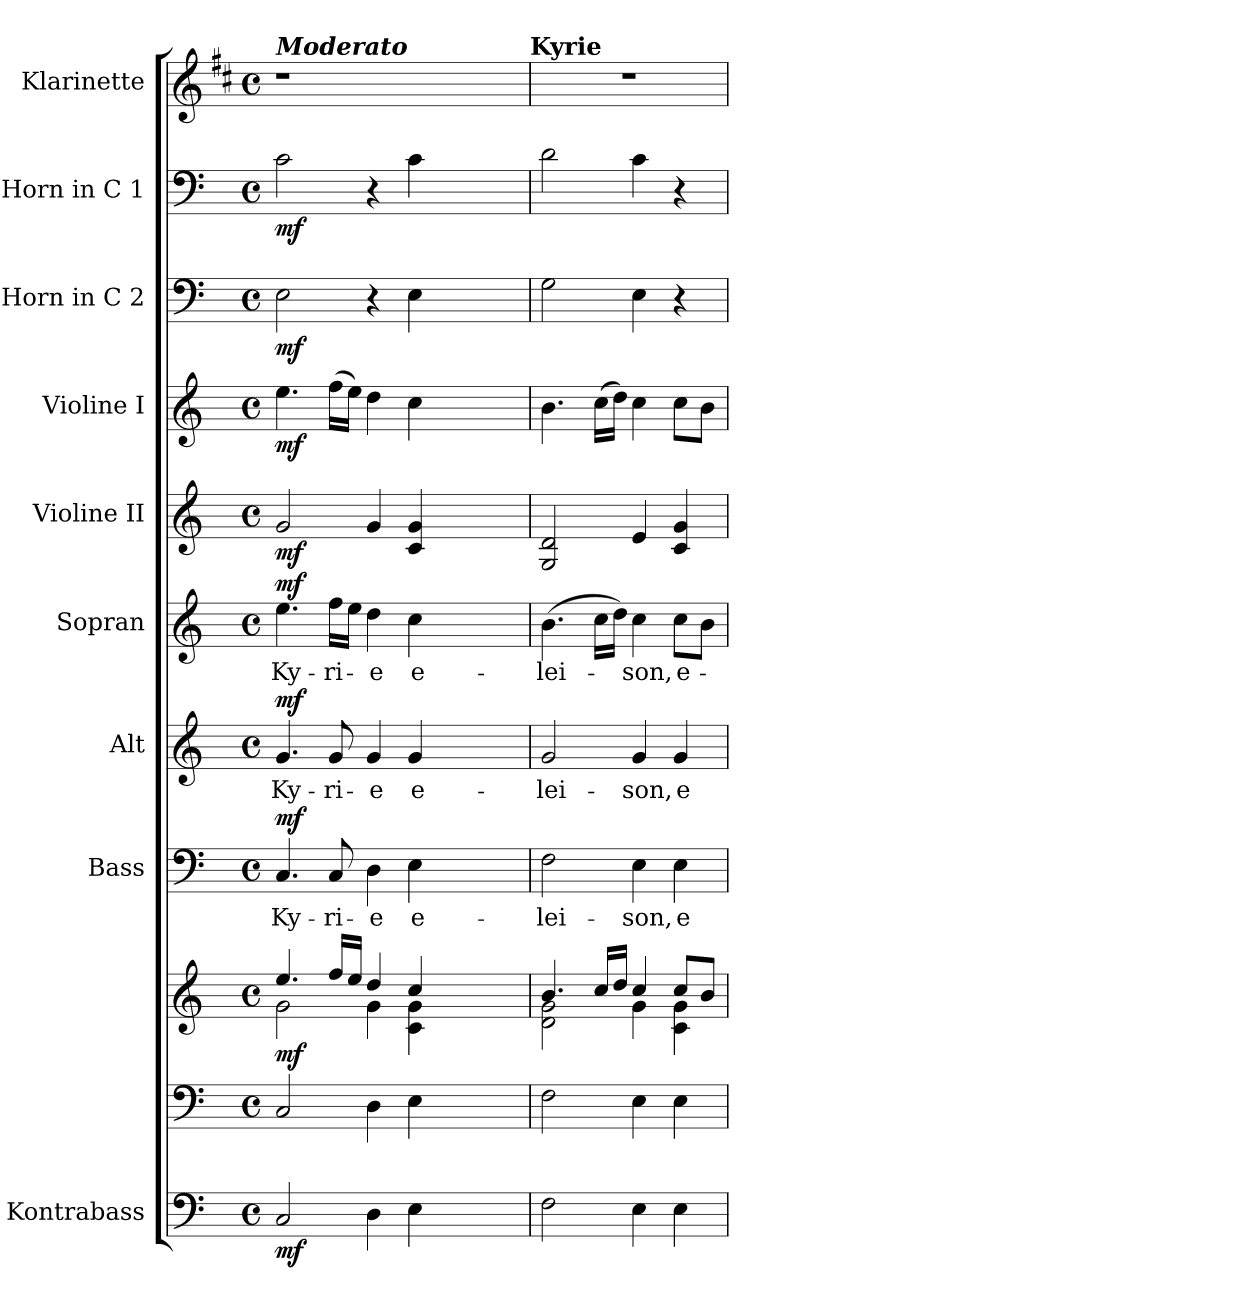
**kern	**dynam	**kern	**kern	**dynam	**kern	**text	**dynam	**kern	**text	**dynam	**kern	**text	**dynam	**kern	**dynam	**kern	**dynam	**kern	**dynam	**kern	**dynam	**kern
*part10	*part10	*part9	*part9	*part9	*part8	*part8	*part8	*part7	*part7	*part7	*part6	*part6	*part6	*part5	*part5	*part4	*part4	*part3	*part3	*part2	*part2	*part1
*staff11	*staff11	*staff10	*staff9	*staff9/10	*staff8	*staff8	*staff8	*staff7	*staff7	*staff7	*staff6	*staff6	*staff6	*staff5	*staff5	*staff4	*staff4	*staff3	*staff3	*staff2	*staff2	*staff1
*I"Kontrabass	*	*	*	*	*I"Bass	*	*	*I"Alt	*	*	*I"Sopran	*	*	*I"Violine II	*	*I"Violine I	*	*I"Horn in C 2	*	*I"Horn in C 1	*	*I"Klarinette
*I'Kb.	*	*	*	*	*I'B.	*	*	*I'A.	*	*	*I'S.	*	*	*I'Vl. II	*	*I'Vl. I	*	*I'Horn 2	*	*I'Horn 1	*	*I'Kl.
*clefF4	*	*clefF4	*clefG2	*	*clefF4	*	*	*clefG2	*	*	*clefG2	*	*	*clefG2	*	*clefG2	*	*clefF4	*	*clefF4	*	*clefG2
*ITrd7c12	*	*	*	*	*	*	*	*	*	*	*	*	*	*	*	*	*	*	*	*	*	*ITrd1c2
*k[]	*	*k[]	*k[]	*	*k[]	*	*	*k[]	*	*	*k[]	*	*	*k[]	*	*k[]	*	*k[]	*	*k[]	*	*k[]
*C:	*	*C:	*C:	*	*C:	*	*	*C:	*	*	*C:	*	*	*C:	*	*C:	*	*C:	*	*C:	*	*C:
*M4/4	*	*M4/4	*M4/4	*	*M4/4	*	*	*M4/4	*	*	*M4/4	*	*	*M4/4	*	*M4/4	*	*M4/4	*	*M4/4	*	*M4/4
*met(c)	*	*met(c)	*met(c)	*	*met(c)	*	*	*met(c)	*	*	*met(c)	*	*	*met(c)	*	*met(c)	*	*met(c)	*	*met(c)	*	*met(c)
=1	=1	=1	=1	=1	=1	=1	=1	=1	=1	=1	=1	=1	=1	=1	=1	=1	=1	=1	=1	=1	=1	=1
*	*	*	*^	*	*	*	*	*	*	*	*	*	*	*	*	*	*	*	*	*	*	*
!	!	!	!	!	!	!	!	!	!	!	!	!	!	!	!	!	!	!	!	!	!	!	!LO:TX:a:Bi:t=Moderato
!	!LO:DY:b	!	!	!	!LO:DY:b	!	!LO:LY:b	!LO:DY:a	!	!LO:LY:b	!LO:DY:a	!	!LO:LY:b	!LO:DY:a	!	!LO:DY:b	!	!LO:DY:b	!	!LO:DY:b	!	!LO:DY:b	!
2CC/	mf	2C/	4.ee/	2g\	mf	4.C/	Ky-	mf	4.g/	Ky-	mf	4.ee\	Ky-	mf	2g/	mf	4.ee\	mf	2E\	mf	2c\	mf	1r
!	!	!	!	!	!	!	!LO:LY:b	!	!	!LO:LY:b	!	!	!LO:LY:b	!	!	!	!	!	!	!	!	!	!
.	.	.	16ff/LL	.	.	8C/	-ri-	.	8g/	-ri-	.	16ff\LL	-ri-	.	.	.	(>16ff\LL	.	.	.	.	.	.
.	.	.	16ee/JJ	.	.	.	.	.	.	.	.	16ee\JJ	.	.	.	.	16ee\JJ)	.	.	.	.	.	.
!	!	!	!	!	!	!	!LO:LY:b	!	!	!LO:LY:b	!	!	!LO:LY:b	!	!	!	!	!	!	!	!	!	!
4DD\	.	4D\	4dd/	4g\	.	4D\	-e	.	4g/	-e	.	4dd\	-e	.	4g/	.	4dd\	.	4r	.	4r	.	.
!	!	!	!	!	!	!	!LO:LY:b	!	!	!LO:LY:b	!	!	!LO:LY:b	!	!	!	!	!	!	!	!	!	!
4EE\	.	4E\	4cc/	4c\ 4g\	.	4E\	e-	.	4g/	e-	.	4cc\	e-	.	4c/ 4g/	.	4cc\	.	4E\	.	4c\	.	.
2.ryy	.	2.ryy	2.ryy	2.ryy	.	2.ryy	.	.	2.ryy	.	.	2.ryy	.	.	2.ryy	.	2.ryy	.	2.ryy	.	2.ryy	.	2.ryy
!	!	!	!	!	!	!	!	!	!	!	!	!	!	!	!	!	!	!	!	!	!	!	!LO:TX:a:B:t=Kyrie
=2	=2	=2	=2	=2	=2	=2	=2	=2	=2	=2	=2	=2	=2	=2	=2	=2	=2	=2	=2	=2	=2	=2	=2
!	!	!	!	!	!	!	!LO:LY:b	!	!	!LO:LY:b	!	!	!LO:LY:b	!	!	!	!	!	!	!	!	!	!
2FF\	.	2F\	4.b/	2d\ 2g\	.	2F\	-lei-	.	2g/	-lei-	.	(>4.b\	-lei-	.	2G/ 2d/	.	4.b\	.	2G\	.	2d\	.	1r
.	.	.	16cc/LL	.	.	.	.	.	.	.	.	16cc\LL	.	.	.	.	(>16cc\LL	.	.	.	.	.	.
.	.	.	16dd/JJ	.	.	.	.	.	.	.	.	16dd\JJ)	.	.	.	.	16dd\JJ)	.	.	.	.	.	.
!	!	!	!	!	!	!	!LO:LY:b	!	!	!LO:LY:b	!	!	!LO:LY:b	!	!	!	!	!	!	!	!	!	!
4EE\	.	4E\	4cc/	4g\	.	4E\	-son,	.	4g/	-son,	.	4cc\	-son,	.	4e/	.	4cc\	.	4E\	.	4c\	.	.
!	!	!	!	!	!	!	!LO:LY:b	!	!	!LO:LY:b	!	!	!LO:LY:b	!	!	!	!	!	!	!	!	!	!
4EE\	.	4E\	8cc/L	4c\ 4g\	.	4E\	e-	.	4g/	e-	.	8cc\L	e-	.	4c/ 4g/	.	8cc\L	.	4r	.	4r	.	.
.	.	.	8b/J	.	.	.	.	.	.	.	.	8b\J	.	.	.	.	8b\J	.	.	.	.	.	.
*	*	*	*v	*v	*	*	*	*	*	*	*	*	*	*	*	*	*	*	*	*	*	*	*
=	=	=	=	=	=	=	=	=	=	=	=	=	=	=	=	=	=	=	=	=	=	=
*-	*-	*-	*-	*-	*-	*-	*-	*-	*-	*-	*-	*-	*-	*-	*-	*-	*-	*-	*-	*-	*-	*-
